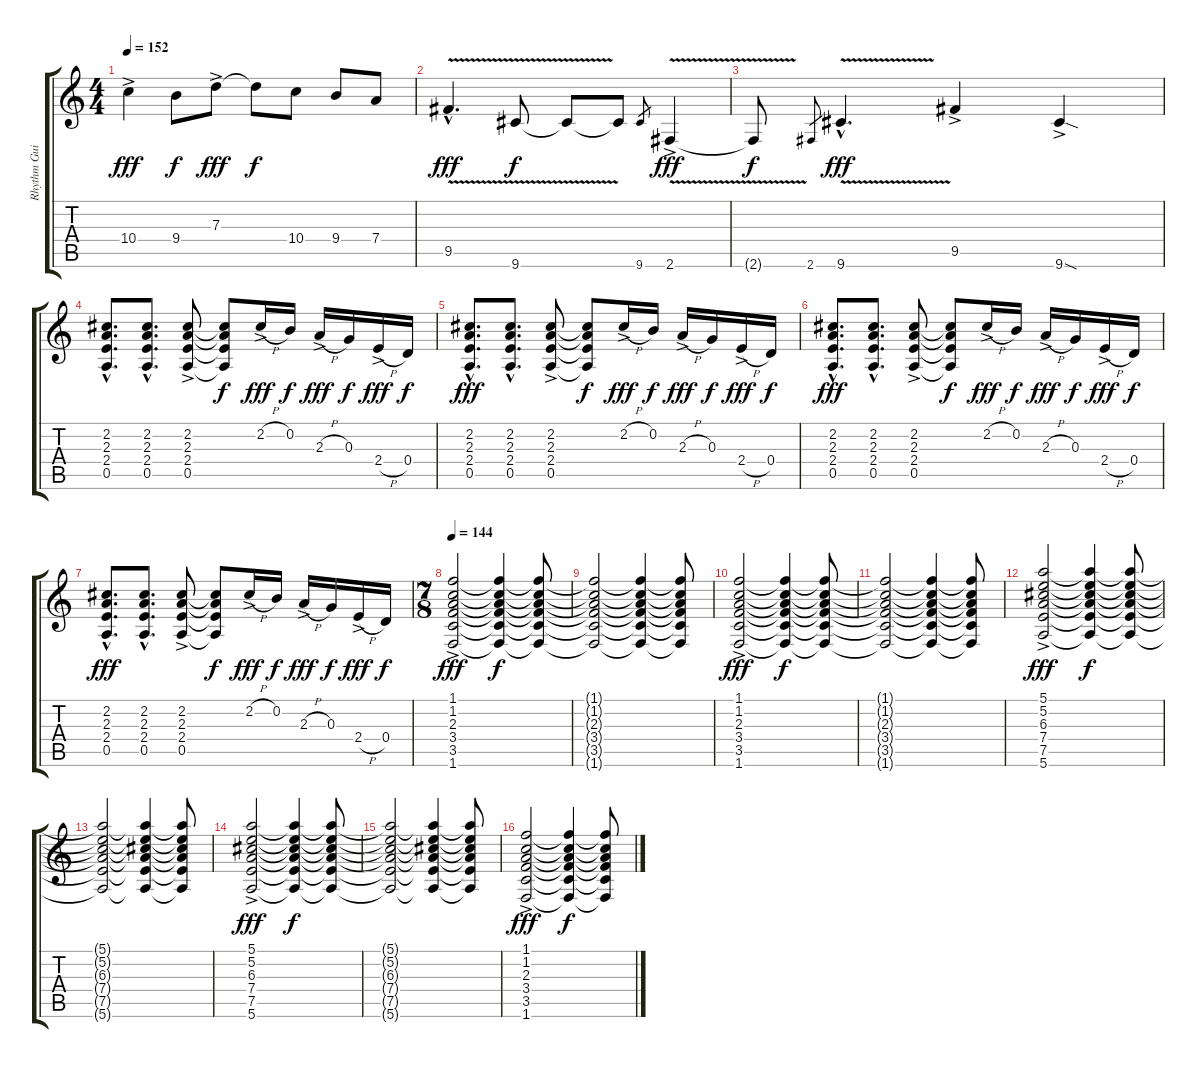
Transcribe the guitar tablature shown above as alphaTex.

\track ("Rhythm Guitar 2" "Rhythm Gui") {instrument electricguitarclean}
\staff {score tabs}
\tuning (E4 B3 G3 D3 A2 E2) {hide}
\ts (4 4)
\tempo 152
\clef g2
\ks c
10.4{ac}.4{dy fff} 9.4.8{dy f} 7.3{ac}.8{dy fff} 7.3{t}.8{dy f} 10.4.8 9.4.8 7.4.8 |
9.5{v hac}.4{d dy fff} 9.6{v}.8{dy f} 9.6{t}.8 9.6{t}.8 9.6.8{gr} 2.6{v ac}.4{dy fff} |
2.6{t}.8{dy f} 2.6.8{gr} 9.6{v hac}.4{d dy fff} 9.5{ac}.4 9.6{sod ac}.4 |
(2.2{hac} 2.3{hac} 2.4{hac} 0.5{hac}).8{d} (2.2{hac} 2.3{hac} 2.4{hac} 0.5{hac}).8{d} (2.2 2.3 2.4 0.5{ac}).8 (2.2{t} 2.3{t} 2.4{t} 0.5{t}).8{dy f} 2.2{h ac}.16{dy fff} 0.2.16{dy f} 2.3{h ac}.16{dy fff} 0.3.16{dy f} 2.4{h ac}.16{dy fff} 0.4.16{dy f} |
(2.2{hac} 2.3{hac} 2.4{hac} 0.5{hac}).8{d dy fff} (2.2{hac} 2.3{hac} 2.4{hac} 0.5{hac}).8{d} (2.2 2.3 2.4 0.5{ac}).8 (2.2{t} 2.3{t} 2.4{t} 0.5{t}).8{dy f} 2.2{h ac}.16{dy fff} 0.2.16{dy f} 2.3{h ac}.16{dy fff} 0.3.16{dy f} 2.4{h ac}.16{dy fff} 0.4.16{dy f} |
(2.2{hac} 2.3{hac} 2.4{hac} 0.5{hac}).8{d dy fff} (2.2{hac} 2.3{hac} 2.4{hac} 0.5{hac}).8{d} (2.2 2.3 2.4 0.5{ac}).8 (2.2{t} 2.3{t} 2.4{t} 0.5{t}).8{dy f} 2.2{h ac}.16{dy fff} 0.2.16{dy f} 2.3{h ac}.16{dy fff} 0.3.16{dy f} 2.4{h ac}.16{dy fff} 0.4.16{dy f} |
(2.2{hac} 2.3{hac} 2.4{hac} 0.5{hac}).8{d dy fff} (2.2{hac} 2.3{hac} 2.4{hac} 0.5{hac}).8{d} (2.2 2.3 2.4 0.5{ac}).8 (2.2{t} 2.3{t} 2.4{t} 0.5{t}).8{dy f} 2.2{h ac}.16{dy fff} 0.2.16{dy f} 2.3{h ac}.16{dy fff} 0.3.16{dy f} 2.4{h ac}.16{dy fff} 0.4.16{dy f} |
\ts (7 8)
\tempo 144
(1.1 1.2 2.3 3.4 3.5 1.6{ac}).2{dy fff volume 7 instrument overdrivenguitar} (1.1{t} 1.2{t} 2.3{t} 3.4{t} 3.5{t} 1.6{t}).4{dy f} (1.1{t} 1.2{t} 2.3{t} 3.4{t} 3.5{t} 1.6{t}).8 |
(1.1{t} 1.2{t} 2.3{t} 3.4{t} 3.5{t} 1.6{t}).2 (1.1{t} 1.2{t} 2.3{t} 3.4{t} 3.5{t} 1.6{t}).4 (1.1{t} 1.2{t} 2.3{t} 3.4{t} 3.5{t} 1.6{t}).8 |
(1.1 1.2 2.3 3.4 3.5 1.6{ac}).2{dy fff} (1.1{t} 1.2{t} 2.3{t} 3.4{t} 3.5{t} 1.6{t}).4{dy f} (1.1{t} 1.2{t} 2.3{t} 3.4{t} 3.5{t} 1.6{t}).8 |
(1.1{t} 1.2{t} 2.3{t} 3.4{t} 3.5{t} 1.6{t}).2 (1.1{t} 1.2{t} 2.3{t} 3.4{t} 3.5{t} 1.6{t}).4 (1.1{t} 1.2{t} 2.3{t} 3.4{t} 3.5{t} 1.6{t}).8 |
(5.1 5.2 6.3 7.4 7.5 5.6{ac}).2{dy fff} (5.1{t} 5.2{t} 6.3{t} 7.4{t} 7.5{t} 5.6{t}).4{dy f} (5.1{t} 5.2{t} 6.3{t} 7.4{t} 7.5{t} 5.6{t}).8 |
(5.1{t} 5.2{t} 6.3{t} 7.4{t} 7.5{t} 5.6{t}).2 (5.1{t} 5.2{t} 6.3{t} 7.4{t} 7.5{t} 5.6{t}).4 (5.1{t} 5.2{t} 6.3{t} 7.4{t} 7.5{t} 5.6{t}).8 |
(5.1 5.2 6.3 7.4 7.5 5.6{ac}).2{dy fff} (5.1{t} 5.2{t} 6.3{t} 7.4{t} 7.5{t} 5.6{t}).4{dy f} (5.1{t} 5.2{t} 6.3{t} 7.4{t} 7.5{t} 5.6{t}).8 |
(5.1{t} 5.2{t} 6.3{t} 7.4{t} 7.5{t} 5.6{t}).2 (5.1{t} 5.2{t} 6.3{t} 7.4{t} 7.5{t} 5.6{t}).4 (5.1{t} 5.2{t} 6.3{t} 7.4{t} 7.5{t} 5.6{t}).8 |
(1.1 1.2 2.3 3.4 3.5 1.6{ac}).2{dy fff} (1.1{t} 1.2{t} 2.3{t} 3.4{t} 3.5{t} 1.6{t}).4{dy f} (1.1{t} 1.2{t} 2.3{t} 3.4{t} 3.5{t} 1.6{t}).8
